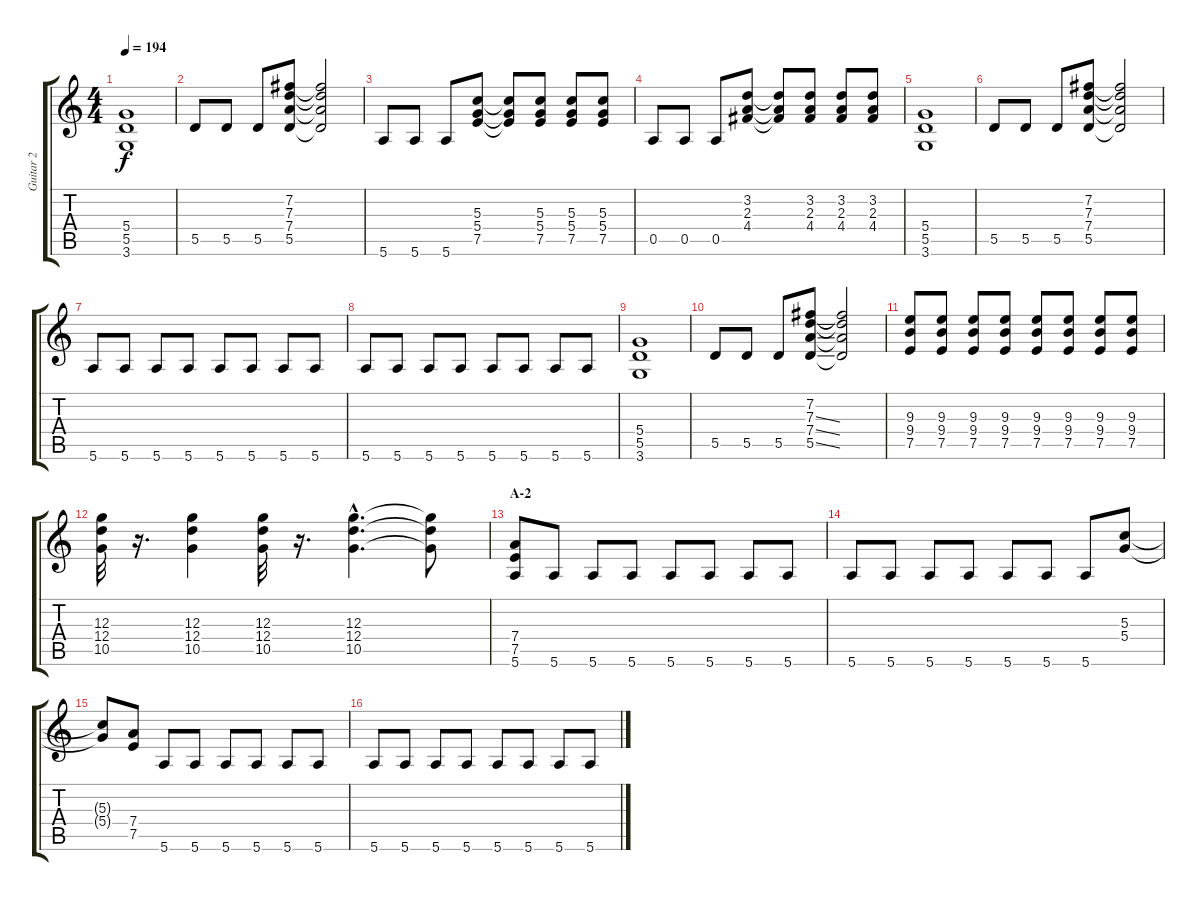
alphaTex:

\track ("Guitar 2" "Guitar 2") {instrument distortionguitar}
\staff {score tabs}
\tuning (E4 B3 G3 D3 A2 E2) {hide}
\ts (4 4)
\tempo 194
\clef g2
\ks c
(5.4 5.5 3.6).1{dy f} |
5.5.8 5.5.8 5.5.8 (7.2 7.3 7.4 5.5).8 (7.2{t} 7.3{t} 7.4{t} 5.5{t}).2 |
5.6.8 5.6.8 5.6.8 (5.3 5.4 7.5).8 (5.3{t} 5.4{t} 7.5{t}).8 (5.3 5.4 7.5).8 (5.3 5.4 7.5).8 (5.3 5.4 7.5).8 |
0.5.8 0.5.8 0.5.8 (3.2 2.3 4.4).8 (3.2{t} 2.3{t} 4.4{t}).8 (3.2 2.3 4.4).8 (3.2 2.3 4.4).8 (3.2 2.3 4.4).8 |
(5.4 5.5 3.6).1 |
5.5.8 5.5.8 5.5.8 (7.2 7.3 7.4 5.5).8 (7.2{t} 7.3{t} 7.4{t} 5.5{t}).2 |
5.6.8 5.6.8 5.6.8 5.6.8 5.6.8 5.6.8 5.6.8 5.6.8 |
5.6.8 5.6.8 5.6.8 5.6.8 5.6.8 5.6.8 5.6.8 5.6.8 |
(5.4 5.5 3.6).1 |
5.5.8 5.5.8 5.5.8 (7.2 7.3{ss} 7.4{ss} 5.5{ss}).8 (7.2{t} 7.3{t} 7.4{t} 5.5{t}).2 |
(9.3 9.4 7.5).8 (9.3 9.4 7.5).8 (9.3 9.4 7.5).8 (9.3 9.4 7.5).8 (9.3 9.4 7.5).8 (9.3 9.4 7.5).8 (9.3 9.4 7.5).8 (9.3 9.4 7.5).8 |
(12.3 12.4 10.5).32 r.16{d} (12.3 12.4 10.5).4 (12.3 12.4 10.5).32 r.16{d} (12.3{hac} 12.4{hac} 10.5{hac}).4{d} (12.3{t} 12.4{t} 10.5{t}).8 |
\section ("" "A-2")
(7.4 7.5 5.6).8 5.6.8 5.6.8 5.6.8 5.6.8 5.6.8 5.6.8 5.6.8 |
5.6.8 5.6.8 5.6.8 5.6.8 5.6.8 5.6.8 5.6.8 (5.3 5.4).8 |
(5.3{t} 5.4{t}).8 (7.4 7.5).8 5.6.8 5.6.8 5.6.8 5.6.8 5.6.8 5.6.8 |
5.6.8 5.6.8 5.6.8 5.6.8 5.6.8 5.6.8 5.6.8 5.6.8
